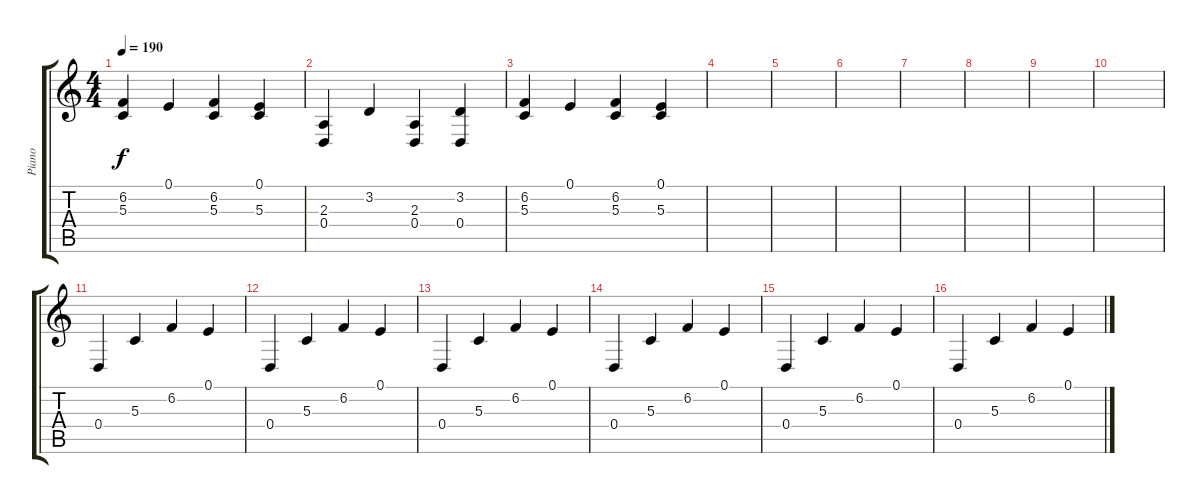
\track ("Piano" "Piano") {instrument electricgrandpiano}
\staff {score tabs}
\tuning (E4 B3 G3 D3 A2 E2) {hide}
\ts (4 4)
\tempo 190
\clef g2
\ks c
(6.2 5.3).4{dy f} 0.1.4 (6.2 5.3).4 (0.1 5.3).4 |
(2.3 0.4).4 3.2.4 (2.3 0.4).4 (3.2 0.4).4 |
(6.2 5.3).4 0.1.4 (6.2 5.3).4 (0.1 5.3).4 |
|
|
|
|
|
|
|
0.4.4 5.3.4 6.2.4 0.1.4 |
0.4.4 5.3.4 6.2.4 0.1.4 |
0.4.4 5.3.4 6.2.4 0.1.4 |
0.4.4 5.3.4 6.2.4 0.1.4 |
0.4.4 5.3.4 6.2.4 0.1.4 |
0.4.4 5.3.4 6.2.4 0.1.4
